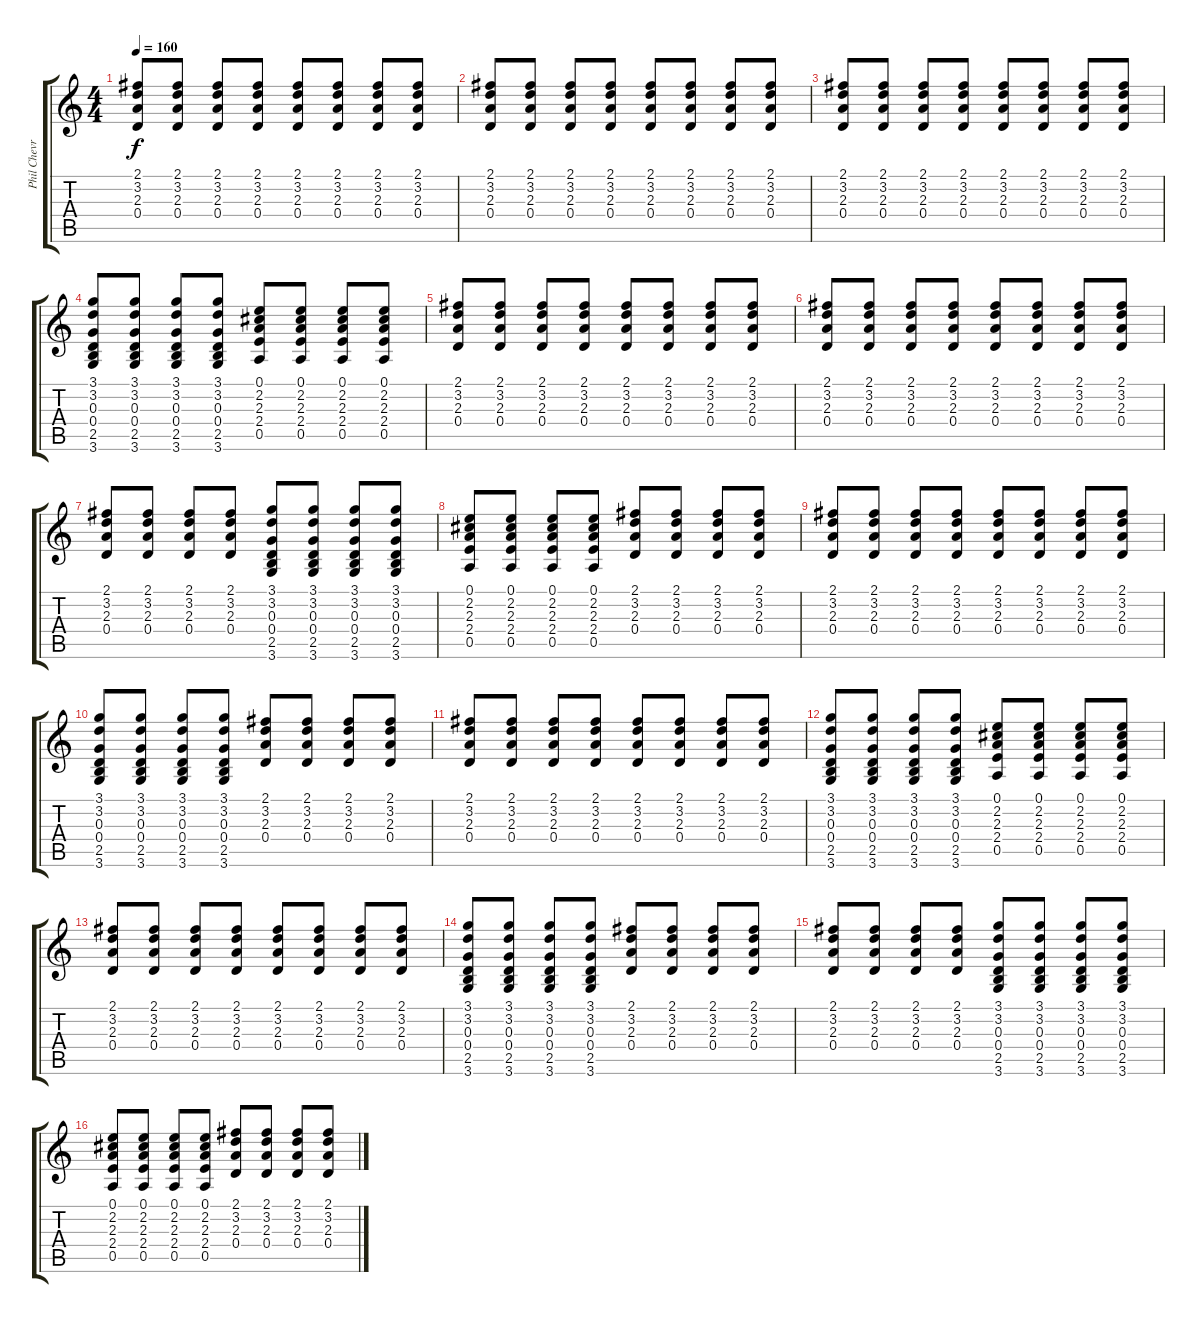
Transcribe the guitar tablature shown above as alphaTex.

\track ("Phil Chevron - guitare" "Phil Chevr") {instrument acousticguitarsteel}
\staff {score tabs}
\tuning (E4 B3 G3 D3 A2 E2) {hide}
\ts (4 4)
\tempo 160
\clef g2
\ks c
(2.1 3.2 2.3 0.4).8{dy f instrument acousticguitarsteel} (2.1 3.2 2.3 0.4).8 (2.1 3.2 2.3 0.4).8 (2.1 3.2 2.3 0.4).8 (2.1 3.2 2.3 0.4).8 (2.1 3.2 2.3 0.4).8 (2.1 3.2 2.3 0.4).8 (2.1 3.2 2.3 0.4).8 |
(2.1 3.2 2.3 0.4).8 (2.1 3.2 2.3 0.4).8 (2.1 3.2 2.3 0.4).8 (2.1 3.2 2.3 0.4).8 (2.1 3.2 2.3 0.4).8 (2.1 3.2 2.3 0.4).8 (2.1 3.2 2.3 0.4).8 (2.1 3.2 2.3 0.4).8 |
(2.1 3.2 2.3 0.4).8 (2.1 3.2 2.3 0.4).8 (2.1 3.2 2.3 0.4).8 (2.1 3.2 2.3 0.4).8 (2.1 3.2 2.3 0.4).8 (2.1 3.2 2.3 0.4).8 (2.1 3.2 2.3 0.4).8 (2.1 3.2 2.3 0.4).8 |
(3.1 3.2 0.3 0.4 2.5 3.6).8 (3.1 3.2 0.3 0.4 2.5 3.6).8 (3.1 3.2 0.3 0.4 2.5 3.6).8 (3.1 3.2 0.3 0.4 2.5 3.6).8 (0.1 2.2 2.3 2.4 0.5).8 (0.1 2.2 2.3 2.4 0.5).8 (0.1 2.2 2.3 2.4 0.5).8 (0.1 2.2 2.3 2.4 0.5).8 |
(2.1 3.2 2.3 0.4).8 (2.1 3.2 2.3 0.4).8 (2.1 3.2 2.3 0.4).8 (2.1 3.2 2.3 0.4).8 (2.1 3.2 2.3 0.4).8 (2.1 3.2 2.3 0.4).8 (2.1 3.2 2.3 0.4).8 (2.1 3.2 2.3 0.4).8 |
(2.1 3.2 2.3 0.4).8 (2.1 3.2 2.3 0.4).8 (2.1 3.2 2.3 0.4).8 (2.1 3.2 2.3 0.4).8 (2.1 3.2 2.3 0.4).8 (2.1 3.2 2.3 0.4).8 (2.1 3.2 2.3 0.4).8 (2.1 3.2 2.3 0.4).8 |
(2.1 3.2 2.3 0.4).8 (2.1 3.2 2.3 0.4).8 (2.1 3.2 2.3 0.4).8 (2.1 3.2 2.3 0.4).8 (3.1 3.2 0.3 0.4 2.5 3.6).8 (3.1 3.2 0.3 0.4 2.5 3.6).8 (3.1 3.2 0.3 0.4 2.5 3.6).8 (3.1 3.2 0.3 0.4 2.5 3.6).8 |
(0.1 2.2 2.3 2.4 0.5).8 (0.1 2.2 2.3 2.4 0.5).8 (0.1 2.2 2.3 2.4 0.5).8 (0.1 2.2 2.3 2.4 0.5).8 (2.1 3.2 2.3 0.4).8 (2.1 3.2 2.3 0.4).8 (2.1 3.2 2.3 0.4).8 (2.1 3.2 2.3 0.4).8 |
(2.1 3.2 2.3 0.4).8 (2.1 3.2 2.3 0.4).8 (2.1 3.2 2.3 0.4).8 (2.1 3.2 2.3 0.4).8 (2.1 3.2 2.3 0.4).8 (2.1 3.2 2.3 0.4).8 (2.1 3.2 2.3 0.4).8 (2.1 3.2 2.3 0.4).8 |
(3.1 3.2 0.3 0.4 2.5 3.6).8 (3.1 3.2 0.3 0.4 2.5 3.6).8 (3.1 3.2 0.3 0.4 2.5 3.6).8 (3.1 3.2 0.3 0.4 2.5 3.6).8 (2.1 3.2 2.3 0.4).8 (2.1 3.2 2.3 0.4).8 (2.1 3.2 2.3 0.4).8 (2.1 3.2 2.3 0.4).8 |
(2.1 3.2 2.3 0.4).8 (2.1 3.2 2.3 0.4).8 (2.1 3.2 2.3 0.4).8 (2.1 3.2 2.3 0.4).8 (2.1 3.2 2.3 0.4).8 (2.1 3.2 2.3 0.4).8 (2.1 3.2 2.3 0.4).8 (2.1 3.2 2.3 0.4).8 |
(3.1 3.2 0.3 0.4 2.5 3.6).8 (3.1 3.2 0.3 0.4 2.5 3.6).8 (3.1 3.2 0.3 0.4 2.5 3.6).8 (3.1 3.2 0.3 0.4 2.5 3.6).8 (0.1 2.2 2.3 2.4 0.5).8 (0.1 2.2 2.3 2.4 0.5).8 (0.1 2.2 2.3 2.4 0.5).8 (0.1 2.2 2.3 2.4 0.5).8 |
(2.1 3.2 2.3 0.4).8 (2.1 3.2 2.3 0.4).8 (2.1 3.2 2.3 0.4).8 (2.1 3.2 2.3 0.4).8 (2.1 3.2 2.3 0.4).8 (2.1 3.2 2.3 0.4).8 (2.1 3.2 2.3 0.4).8 (2.1 3.2 2.3 0.4).8 |
(3.1 3.2 0.3 0.4 2.5 3.6).8 (3.1 3.2 0.3 0.4 2.5 3.6).8 (3.1 3.2 0.3 0.4 2.5 3.6).8 (3.1 3.2 0.3 0.4 2.5 3.6).8 (2.1 3.2 2.3 0.4).8 (2.1 3.2 2.3 0.4).8 (2.1 3.2 2.3 0.4).8 (2.1 3.2 2.3 0.4).8 |
(2.1 3.2 2.3 0.4).8 (2.1 3.2 2.3 0.4).8 (2.1 3.2 2.3 0.4).8 (2.1 3.2 2.3 0.4).8 (3.1 3.2 0.3 0.4 2.5 3.6).8 (3.1 3.2 0.3 0.4 2.5 3.6).8 (3.1 3.2 0.3 0.4 2.5 3.6).8 (3.1 3.2 0.3 0.4 2.5 3.6).8 |
(0.1 2.2 2.3 2.4 0.5).8 (0.1 2.2 2.3 2.4 0.5).8 (0.1 2.2 2.3 2.4 0.5).8 (0.1 2.2 2.3 2.4 0.5).8 (2.1 3.2 2.3 0.4).8 (2.1 3.2 2.3 0.4).8 (2.1 3.2 2.3 0.4).8 (2.1 3.2 2.3 0.4).8
